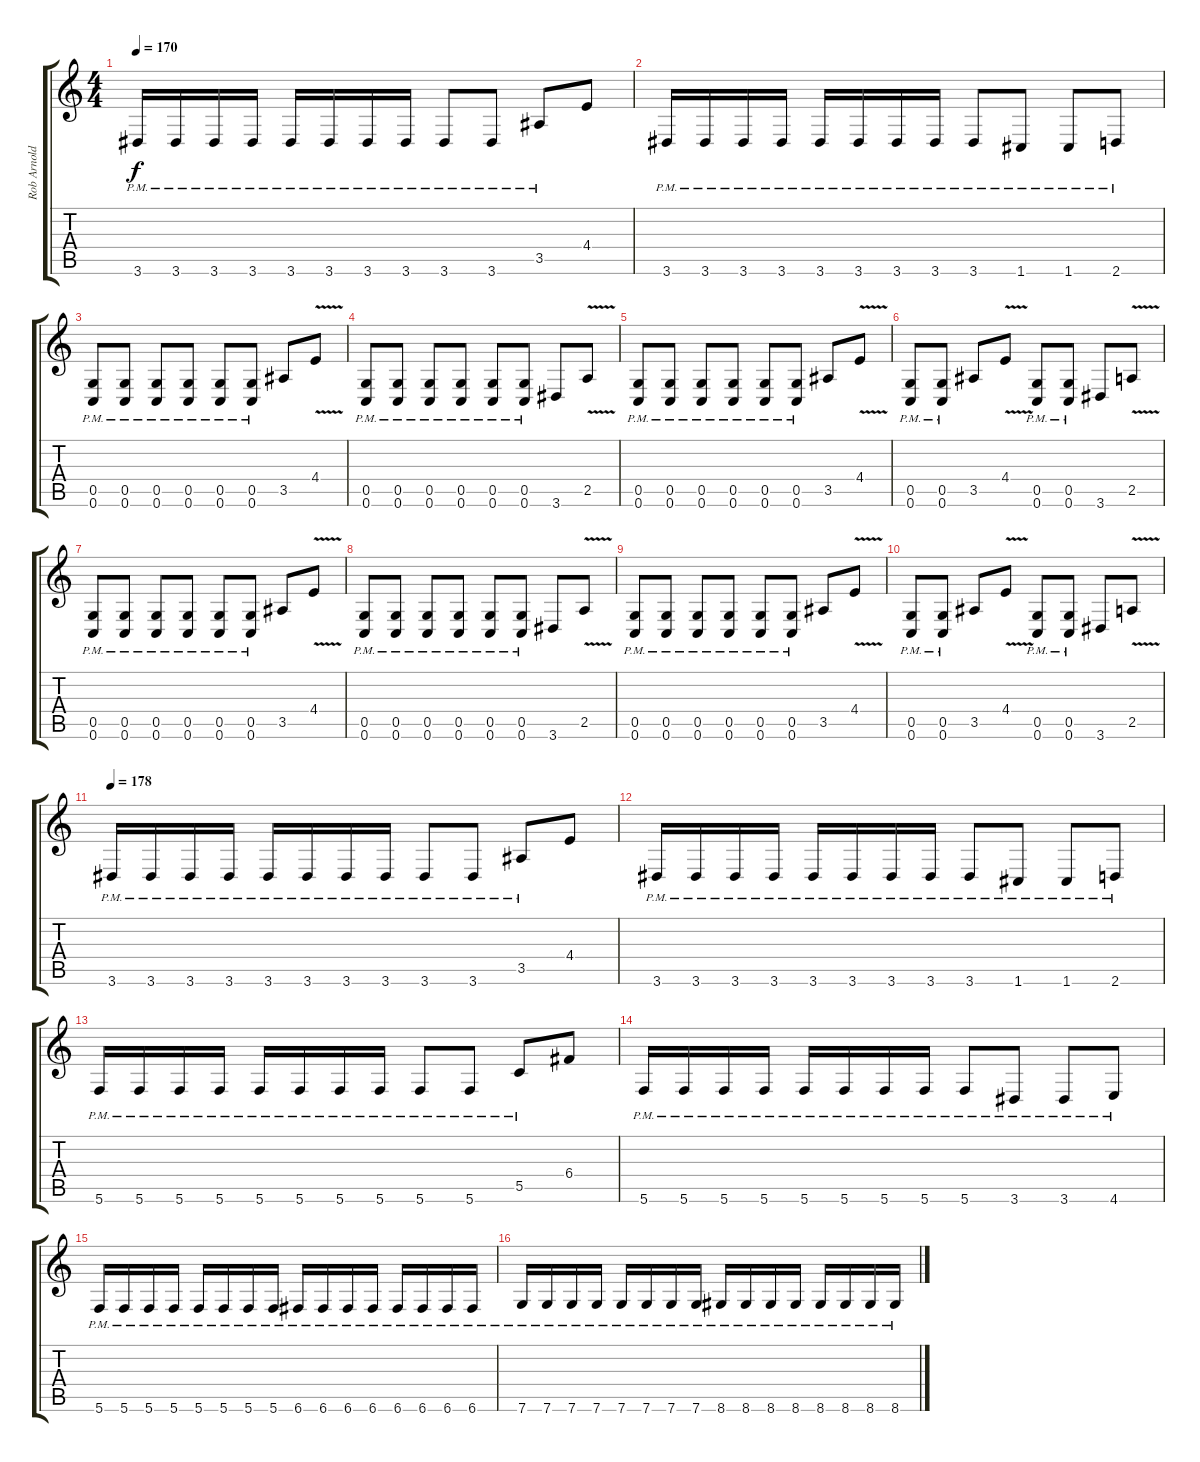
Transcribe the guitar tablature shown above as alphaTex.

\track ("Rob Arnold" "Rob Arnold") {instrument distortionguitar}
\staff {score tabs}
\tuning (D4 A3 F3 C3 G2 C2) {hide}
\ts (4 4)
\tempo 170
\clef g2
\ks c
3.6{pm}.16{dy f} 3.6{pm}.16 3.6{pm}.16 3.6{pm}.16 3.6{pm}.16 3.6{pm}.16 3.6{pm}.16 3.6{pm}.16 3.6{pm}.8 3.6{pm}.8 3.5{pm}.8 4.4.8 |
3.6{pm}.16 3.6{pm}.16 3.6{pm}.16 3.6{pm}.16 3.6{pm}.16 3.6{pm}.16 3.6{pm}.16 3.6{pm}.16 3.6{pm}.8 1.6{pm}.8 1.6{pm}.8 2.6{pm}.8 |
(0.5{pm} 0.6{pm}).8 (0.5{pm} 0.6{pm}).8 (0.5{pm} 0.6{pm}).8 (0.5{pm} 0.6{pm}).8 (0.5{pm} 0.6{pm}).8 (0.5{pm} 0.6{pm}).8 3.5.8 4.4{v}.8 |
(0.5{pm} 0.6{pm}).8 (0.5{pm} 0.6{pm}).8 (0.5{pm} 0.6{pm}).8 (0.5{pm} 0.6{pm}).8 (0.5{pm} 0.6{pm}).8 (0.5{pm} 0.6{pm}).8 3.6.8 2.5{v}.8 |
(0.5{pm} 0.6{pm}).8 (0.5{pm} 0.6{pm}).8 (0.5{pm} 0.6{pm}).8 (0.5{pm} 0.6{pm}).8 (0.5{pm} 0.6{pm}).8 (0.5{pm} 0.6{pm}).8 3.5.8 4.4{v}.8 |
(0.5{pm} 0.6{pm}).8 (0.5{pm} 0.6{pm}).8 3.5.8 4.4{v}.8 (0.5{pm} 0.6{pm}).8 (0.5{pm} 0.6{pm}).8 3.6.8 2.5{v}.8 |
(0.5{pm} 0.6{pm}).8 (0.5{pm} 0.6{pm}).8 (0.5{pm} 0.6{pm}).8 (0.5{pm} 0.6{pm}).8 (0.5{pm} 0.6{pm}).8 (0.5{pm} 0.6{pm}).8 3.5.8 4.4{v}.8 |
(0.5{pm} 0.6{pm}).8 (0.5{pm} 0.6{pm}).8 (0.5{pm} 0.6{pm}).8 (0.5{pm} 0.6{pm}).8 (0.5{pm} 0.6{pm}).8 (0.5{pm} 0.6{pm}).8 3.6.8 2.5{v}.8 |
(0.5{pm} 0.6{pm}).8 (0.5{pm} 0.6{pm}).8 (0.5{pm} 0.6{pm}).8 (0.5{pm} 0.6{pm}).8 (0.5{pm} 0.6{pm}).8 (0.5{pm} 0.6{pm}).8 3.5.8 4.4{v}.8 |
(0.5{pm} 0.6{pm}).8 (0.5{pm} 0.6{pm}).8 3.5.8 4.4{v}.8 (0.5{pm} 0.6{pm}).8 (0.5{pm} 0.6{pm}).8 3.6.8 2.5{v}.8 |
\tempo 178
3.6{pm}.16 3.6{pm}.16 3.6{pm}.16 3.6{pm}.16 3.6{pm}.16 3.6{pm}.16 3.6{pm}.16 3.6{pm}.16 3.6{pm}.8 3.6{pm}.8 3.5{pm}.8 4.4.8 |
3.6{pm}.16 3.6{pm}.16 3.6{pm}.16 3.6{pm}.16 3.6{pm}.16 3.6{pm}.16 3.6{pm}.16 3.6{pm}.16 3.6{pm}.8 1.6{pm}.8 1.6{pm}.8 2.6{pm}.8 |
5.6{pm}.16 5.6{pm}.16 5.6{pm}.16 5.6{pm}.16 5.6{pm}.16 5.6{pm}.16 5.6{pm}.16 5.6{pm}.16 5.6{pm}.8 5.6{pm}.8 5.5{pm}.8 6.4.8 |
5.6{pm}.16 5.6{pm}.16 5.6{pm}.16 5.6{pm}.16 5.6{pm}.16 5.6{pm}.16 5.6{pm}.16 5.6{pm}.16 5.6{pm}.8 3.6{pm}.8 3.6{pm}.8 4.6{pm}.8 |
5.6{pm}.16 5.6{pm}.16 5.6{pm}.16 5.6{pm}.16 5.6{pm}.16 5.6{pm}.16 5.6{pm}.16 5.6{pm}.16 6.6{pm}.16 6.6{pm}.16 6.6{pm}.16 6.6{pm}.16 6.6{pm}.16 6.6{pm}.16 6.6{pm}.16 6.6{pm}.16 |
7.6{pm}.16 7.6{pm}.16 7.6{pm}.16 7.6{pm}.16 7.6{pm}.16 7.6{pm}.16 7.6{pm}.16 7.6{pm}.16 8.6{pm}.16 8.6{pm}.16 8.6{pm}.16 8.6{pm}.16 8.6{pm}.16 8.6{pm}.16 8.6{pm}.16 8.6{pm}.16
